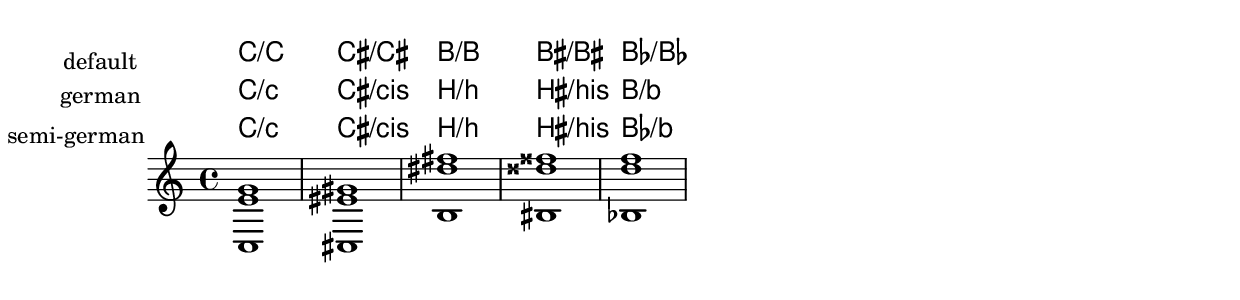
%% Do not edit this file; it is auto-generated from LSR!
%% Tags: chords
\version "2.11.35"

\header { texidoc = "
The english naming of chords (default) can be changed to german 
(@code{\\germanChords} replaces B and Bes to H and B) or semi-german 
(@code{\\semiGermanChords} replaces B and Bes to H and Bb).



" }

music = \chordmode {
  c1/c cis/cis
  b/b bis/bis bes/bes
} 

%% The following is only here to print the names of the
%% chords styles; it can be removed if you do not need to
%% print them.

\layout {
  \context {\ChordNames \consists Instrument_name_engraver }
}

<<
  \new ChordNames {
    \set ChordNames.instrumentName = #"default"
    \music
  }
  \new ChordNames {
    \set ChordNames.instrumentName = #"german"
    \germanChords \music }
  \new ChordNames {
    \set ChordNames.instrumentName = #"semi-german"
    \semiGermanChords \music }
  \context Voice { \music }
>>
